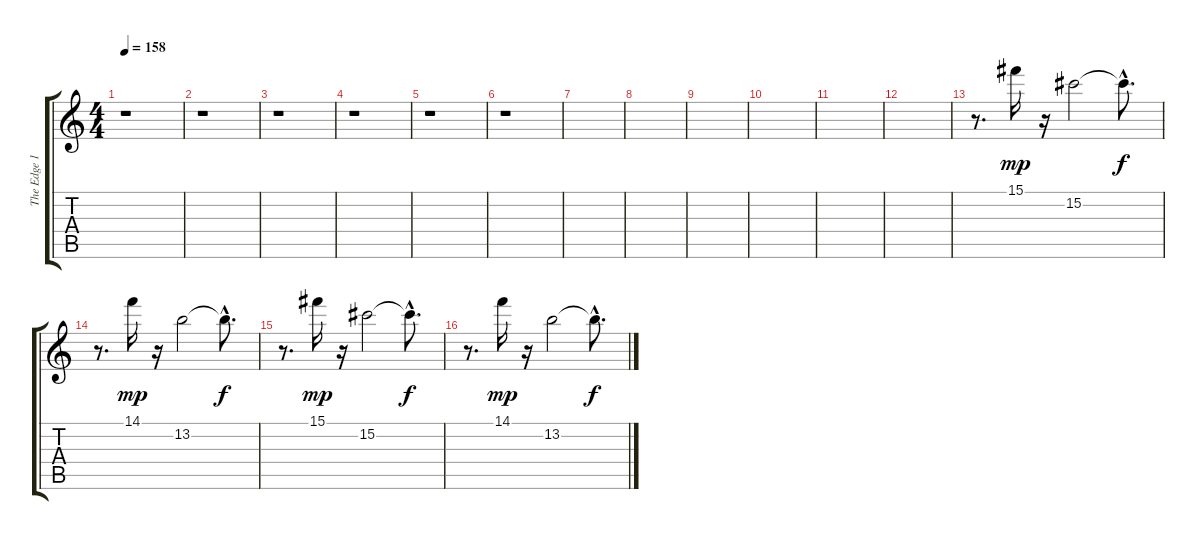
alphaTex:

\track ("The Edge 1" "The Edge 1") {instrument distortionguitar}
\staff {score tabs}
\tuning (Eb4 Bb3 Gb3 Db3 Ab2 Eb2) {hide}
\ts (4 4)
\tempo 158
\clef g2
\ks c
r.1{dy f} |
r.1 |
r.1 |
r.1 |
r.1 |
r.1 |
|
|
|
|
|
|
r.8{d} 15.1.16{dy mp} r.16 15.2.2 15.2{hac t}.8{d dy f} |
r.8{d} 14.1.16{dy mp} r.16 13.2.2 13.2{hac t}.8{d dy f} |
r.8{d} 15.1.16{dy mp} r.16 15.2.2 15.2{hac t}.8{d dy f} |
r.8{d} 14.1.16{dy mp} r.16 13.2.2 13.2{hac t}.8{d dy f}
